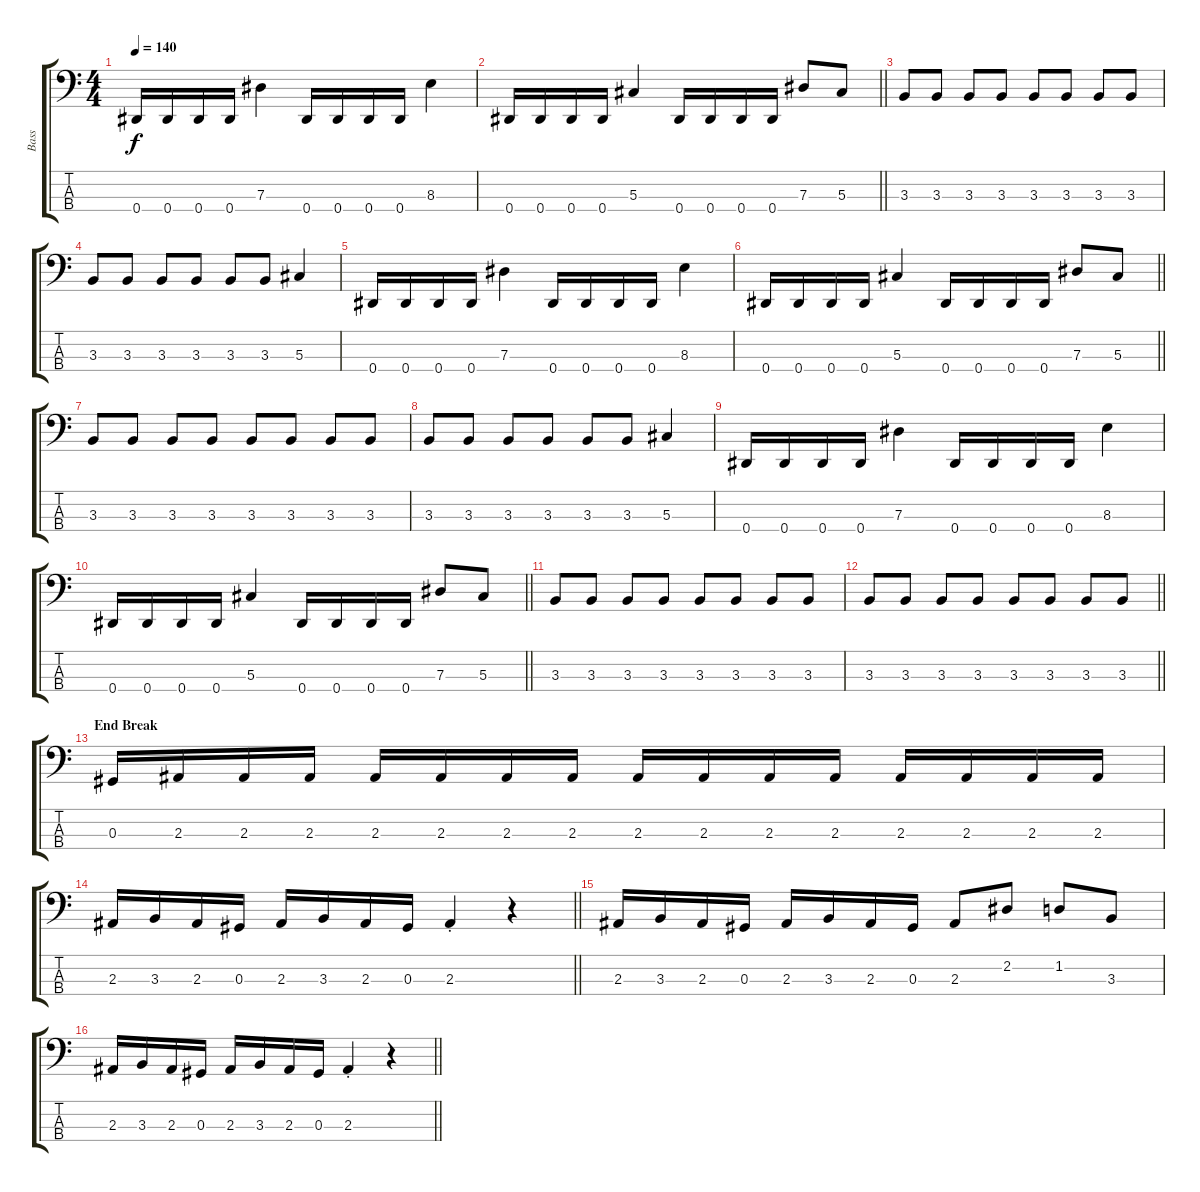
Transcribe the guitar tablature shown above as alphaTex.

\track ("Bass" "Bass") {instrument electricbassfinger}
\staff {score tabs}
\tuning (Gb2 Db2 Ab1 Eb1) {hide}
\ts (4 4)
\tempo 140
\clef f4
\ks c
0.4.16{dy f} 0.4.16 0.4.16 0.4.16 7.3.4 0.4.16 0.4.16 0.4.16 0.4.16 8.3.4 |
\barLineRight lightlight
0.4.16 0.4.16 0.4.16 0.4.16 5.3.4 0.4.16 0.4.16 0.4.16 0.4.16 7.3.8 5.3.8 |
3.3.8 3.3.8 3.3.8 3.3.8 3.3.8 3.3.8 3.3.8 3.3.8 |
3.3.8 3.3.8 3.3.8 3.3.8 3.3.8 3.3.8 5.3.4 |
0.4.16 0.4.16 0.4.16 0.4.16 7.3.4 0.4.16 0.4.16 0.4.16 0.4.16 8.3.4 |
\barLineRight lightlight
0.4.16 0.4.16 0.4.16 0.4.16 5.3.4 0.4.16 0.4.16 0.4.16 0.4.16 7.3.8 5.3.8 |
3.3.8 3.3.8 3.3.8 3.3.8 3.3.8 3.3.8 3.3.8 3.3.8 |
3.3.8 3.3.8 3.3.8 3.3.8 3.3.8 3.3.8 5.3.4 |
0.4.16 0.4.16 0.4.16 0.4.16 7.3.4 0.4.16 0.4.16 0.4.16 0.4.16 8.3.4 |
\barLineRight lightlight
0.4.16 0.4.16 0.4.16 0.4.16 5.3.4 0.4.16 0.4.16 0.4.16 0.4.16 7.3.8 5.3.8 |
3.3.8 3.3.8 3.3.8 3.3.8 3.3.8 3.3.8 3.3.8 3.3.8 |
\barLineRight lightlight
3.3.8 3.3.8 3.3.8 3.3.8 3.3.8 3.3.8 3.3.8 3.3.8 |
\section ("" "End Break")
0.3.16 2.3.16 2.3.16 2.3.16 2.3.16 2.3.16 2.3.16 2.3.16 2.3.16 2.3.16 2.3.16 2.3.16 2.3.16 2.3.16 2.3.16 2.3.16 |
\barLineRight lightlight
2.3.16 3.3.16 2.3.16 0.3.16 2.3.16 3.3.16 2.3.16 0.3.16 2.3{st}.4 r.4 |
2.3.16 3.3.16 2.3.16 0.3.16 2.3.16 3.3.16 2.3.16 0.3.16 2.3.8 2.2.8 1.2.8 3.3.8 |
\barLineRight lightlight
2.3.16 3.3.16 2.3.16 0.3.16 2.3.16 3.3.16 2.3.16 0.3.16 2.3{st}.4 r.4
